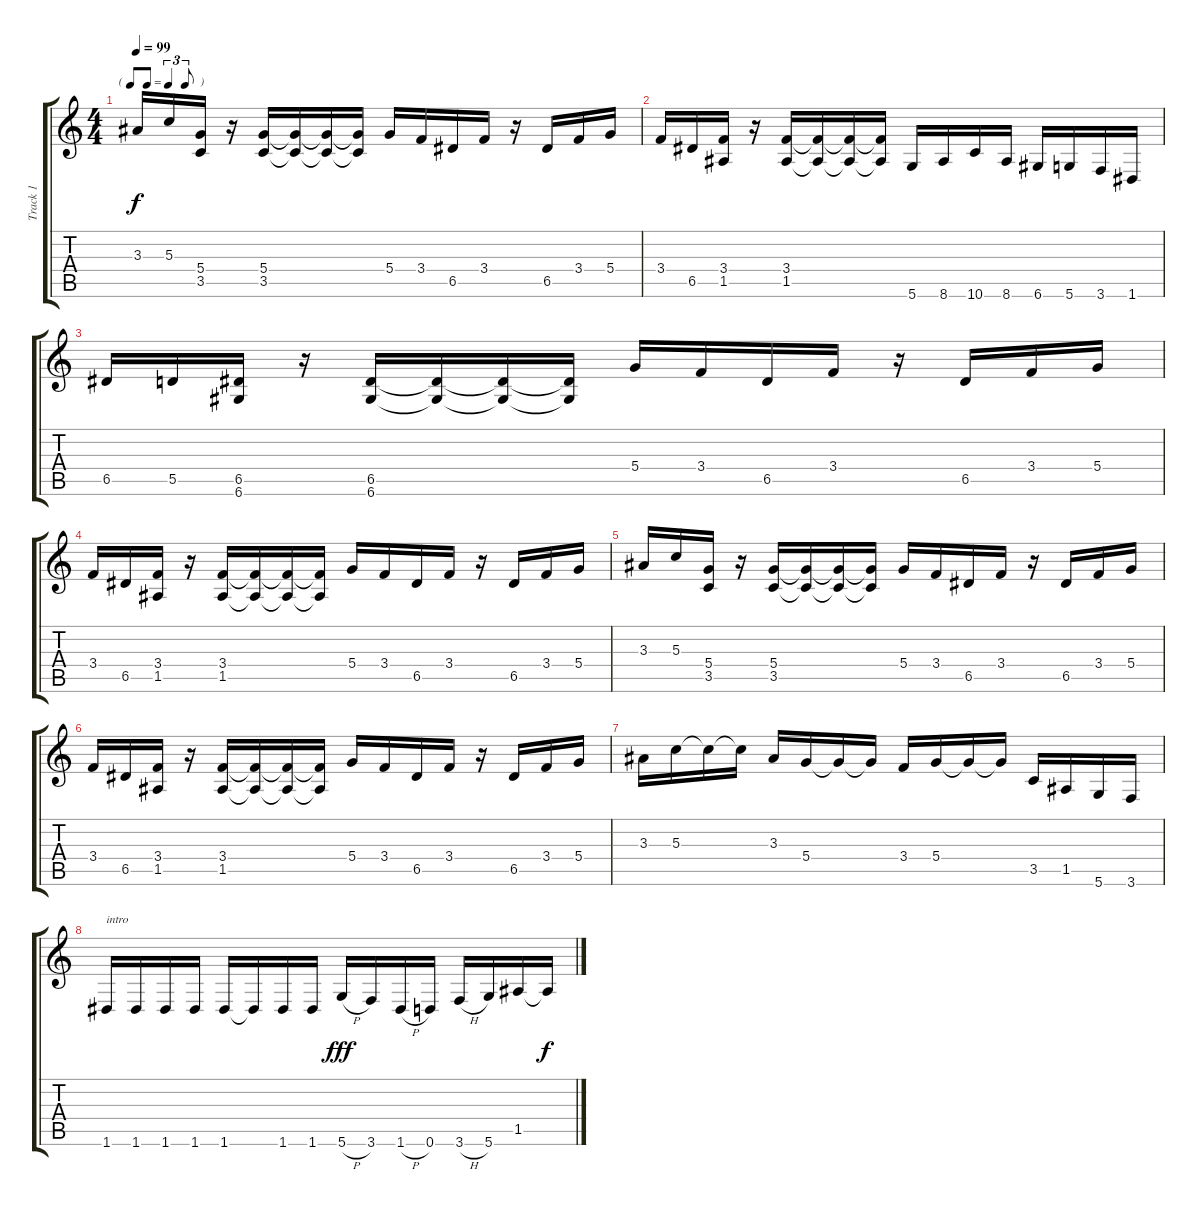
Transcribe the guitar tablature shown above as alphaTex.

\track ("Track 1" "Track 1") {instrument distortionguitar}
\staff {score tabs}
\tuning (E4 B3 G3 D3 A2 D2) {hide}
\ts (4 4)
\tf triplet8th
\tempo 99
\clef g2
\ks c
3.3.16{dy f} 5.3.16 (5.4 3.5).16 r.16 (5.4 3.5).16 (5.4{t} 3.5{t}).16 (5.4{t} 3.5{t}).16 (5.4{t} 3.5{t}).16 5.4.16 3.4.16 6.5.16 3.4.16 r.16 6.5.16 3.4.16 5.4.16 |
3.4.16 6.5.16 (3.4 1.5).16 r.16 (3.4 1.5).16 (3.4{t} 1.5{t}).16 (3.4{t} 1.5{t}).16 (3.4{t} 1.5{t}).16 5.6.16 8.6.16 10.6.16 8.6.16 6.6.16 5.6.16 3.6.16 1.6.16 |
6.5.16 5.5.16 (6.5 6.6).16 r.16 (6.5 6.6).16 (6.5{t} 6.6{t}).16 (6.5{t} 6.6{t}).16 (6.5{t} 6.6{t}).16 5.4.16 3.4.16 6.5.16 3.4.16 r.16 6.5.16 3.4.16 5.4.16 |
3.4.16 6.5.16 (3.4 1.5).16 r.16 (3.4 1.5).16 (3.4{t} 1.5{t}).16 (3.4{t} 1.5{t}).16 (3.4{t} 1.5{t}).16 5.4.16 3.4.16 6.5.16 3.4.16 r.16 6.5.16 3.4.16 5.4.16 |
3.3.16 5.3.16 (5.4 3.5).16 r.16 (5.4 3.5).16 (5.4{t} 3.5{t}).16 (5.4{t} 3.5{t}).16 (5.4{t} 3.5{t}).16 5.4.16 3.4.16 6.5.16 3.4.16 r.16 6.5.16 3.4.16 5.4.16 |
3.4.16 6.5.16 (3.4 1.5).16 r.16 (3.4 1.5).16 (3.4{t} 1.5{t}).16 (3.4{t} 1.5{t}).16 (3.4{t} 1.5{t}).16 5.4.16 3.4.16 6.5.16 3.4.16 r.16 6.5.16 3.4.16 5.4.16 |
3.3.16 5.3.16 5.3{t}.16 5.3{t}.16 3.3.16 5.4.16 5.4{t}.16 5.4{t}.16 3.4.16 5.4.16 5.4{t}.16 5.4{t}.16 3.5.16 1.5.16 5.6.16 3.6.16 |
1.6.16{txt "intro"} 1.6.16 1.6.16 1.6.16 1.6.16 1.6{t}.16 1.6.16 1.6.16 5.6{h}.16{dy fff} 3.6.16 1.6{h}.16 0.6.16 3.6{h}.16 5.6.16 1.5.16 1.5{t}.16{dy f}
